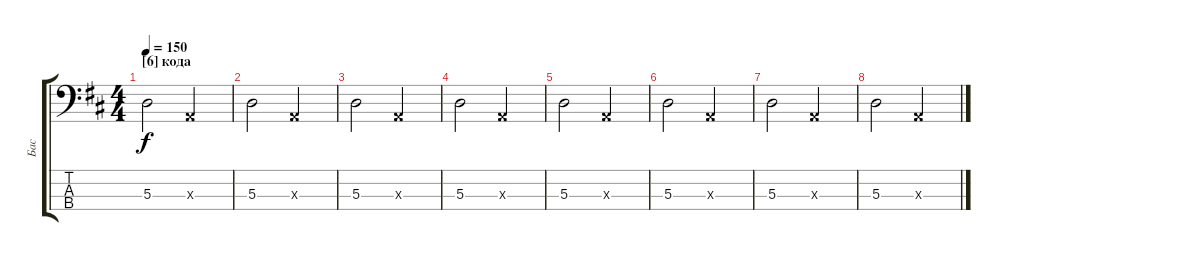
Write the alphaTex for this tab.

\track ("Бас" "Бас") {instrument fretlessbass}
\staff {score tabs}
\tuning (G2 D2 A1 E1) {hide}
\ts (4 4)
\section ("" "[6] кода")
\tempo 150
\clef f4
\ks d
5.3.2{dy f} 0.3{x}.2 |
5.3.2 0.3{x}.2 |
5.3.2 0.3{x}.2 |
5.3.2 0.3{x}.2 |
5.3.2 0.3{x}.2 |
5.3.2 0.3{x}.2 |
5.3.2 0.3{x}.2 |
5.3.2 0.3{x}.2
